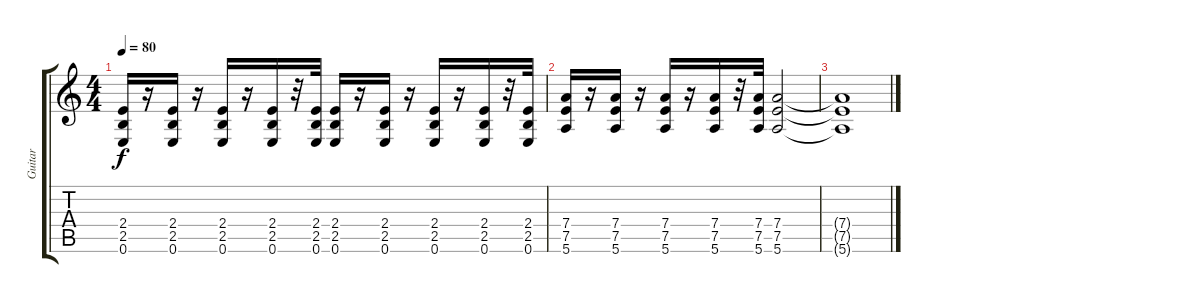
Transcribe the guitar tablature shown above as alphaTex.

\track ("Guitar" "Guitar") {instrument overdrivenguitar}
\staff {score tabs}
\tuning (E4 B3 G3 D3 A2 E2) {hide}
\ts (4 4)
\tempo 80
\clef g2
\ks c
(2.4 2.5 0.6).16{dy f} r.16 (2.4 2.5 0.6).16 r.16 (2.4 2.5 0.6).16 r.16 (2.4 2.5 0.6).16 r.32 (2.4 2.5 0.6).32 (2.4 2.5 0.6).16 r.16 (2.4 2.5 0.6).16 r.16 (2.4 2.5 0.6).16 r.16 (2.4 2.5 0.6).16 r.32 (2.4 2.5 0.6).32 |
(7.4 7.5 5.6).16 r.16 (7.4 7.5 5.6).16 r.16 (7.4 7.5 5.6).16 r.16 (7.4 7.5 5.6).16 r.32 (7.4 7.5 5.6).32 (7.4 7.5 5.6).2 |
(7.4{t} 7.5{t} 5.6{t}).1
